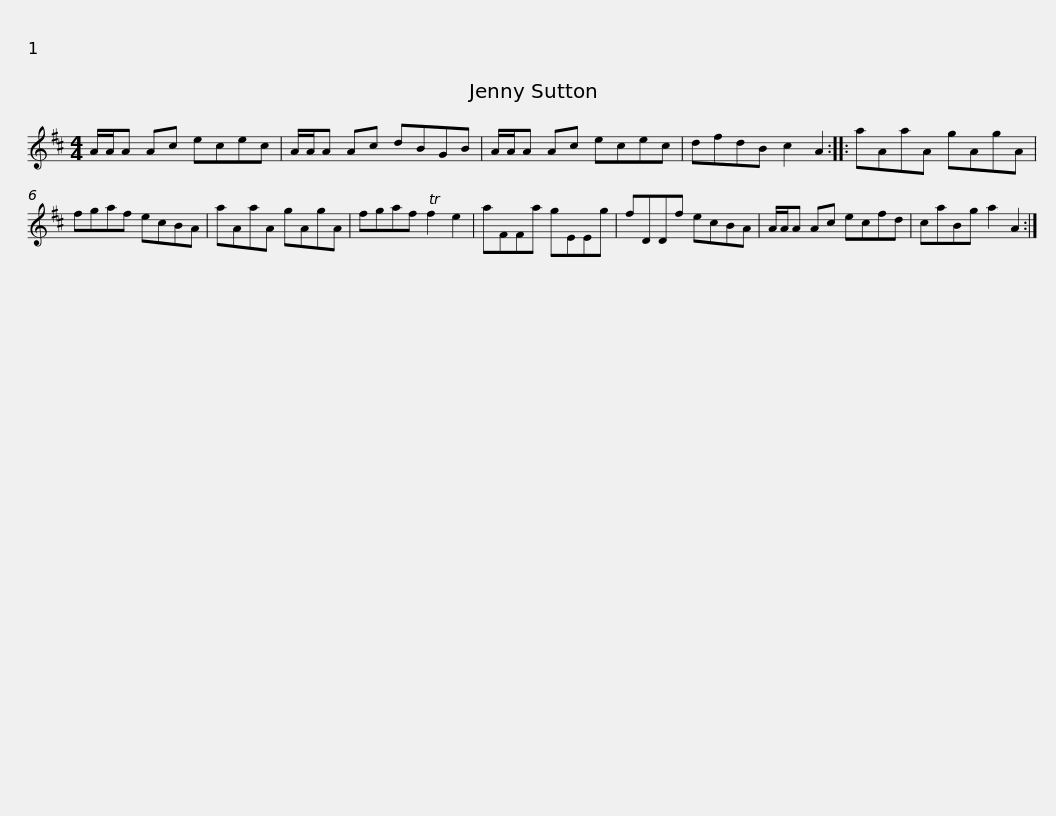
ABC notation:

X:1
L:1/8
M:4/4
I:linebreak $
K:D
V:1 treble
V:1
 A/A/A Ac ecec | A/A/A Ac dBGB | A/A/A Ac ecec | dfdB c2 A2 :: aAaA gAgA |$ %5
 fgaf ecBA | aAaA gAgA | fgaf Tf2 e2 | aFFa gEEg | fDDf ecBA |$ %10
 A/A/A Ac ecfd | caBg a2 A2 :| %12
